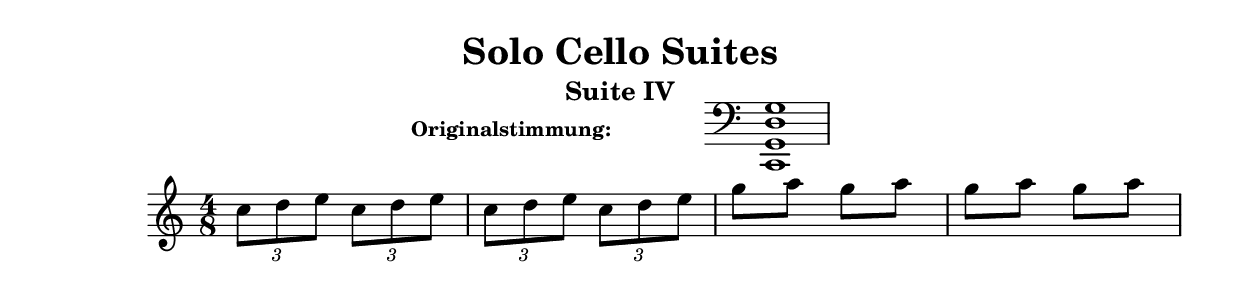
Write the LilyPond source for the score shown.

%% DO NOT EDIT this file manually; it is automatically
%% generated from LSR http://lsr.dsi.unimi.it
%% Make any changes in LSR itself, or in Documentation/snippets/new/ ,
%% and then run scripts/auxiliar/makelsr.py
%%
%% This file is in the public domain.
\version "2.14.2"

\header {
  lsrtags = "real-music, staff-notation"

  texidoc = "
The @code{\\markup} command is quite versatile.  In this snippet, it
contains a @code{\\score} block instead of texts or marks.

"
  doctitle = "Inserting score fragments above a staff as markups"
} % begin verbatim


tuning = \markup {
  \score {
    \new Staff \with { \remove "Time_signature_engraver" }
    {
      \clef bass
      <c, g, d g>1
    }
    \layout { ragged-right = ##t }
  }
}

\header {
  title = "Solo Cello Suites"
  subtitle = "Suite IV"
  subsubtitle = \markup { Originalstimmung: \general-align #Y #CENTER \tuning }
}

\layout { ragged-right = ##f }

\relative c'' {
  \time 4/8
  \times 2/3 { c8 d e } \times 2/3 { c d e }
  \times 2/3 { c8 d e } \times 2/3 { c d e }
  g8 a g a
  g8 a g a
}
